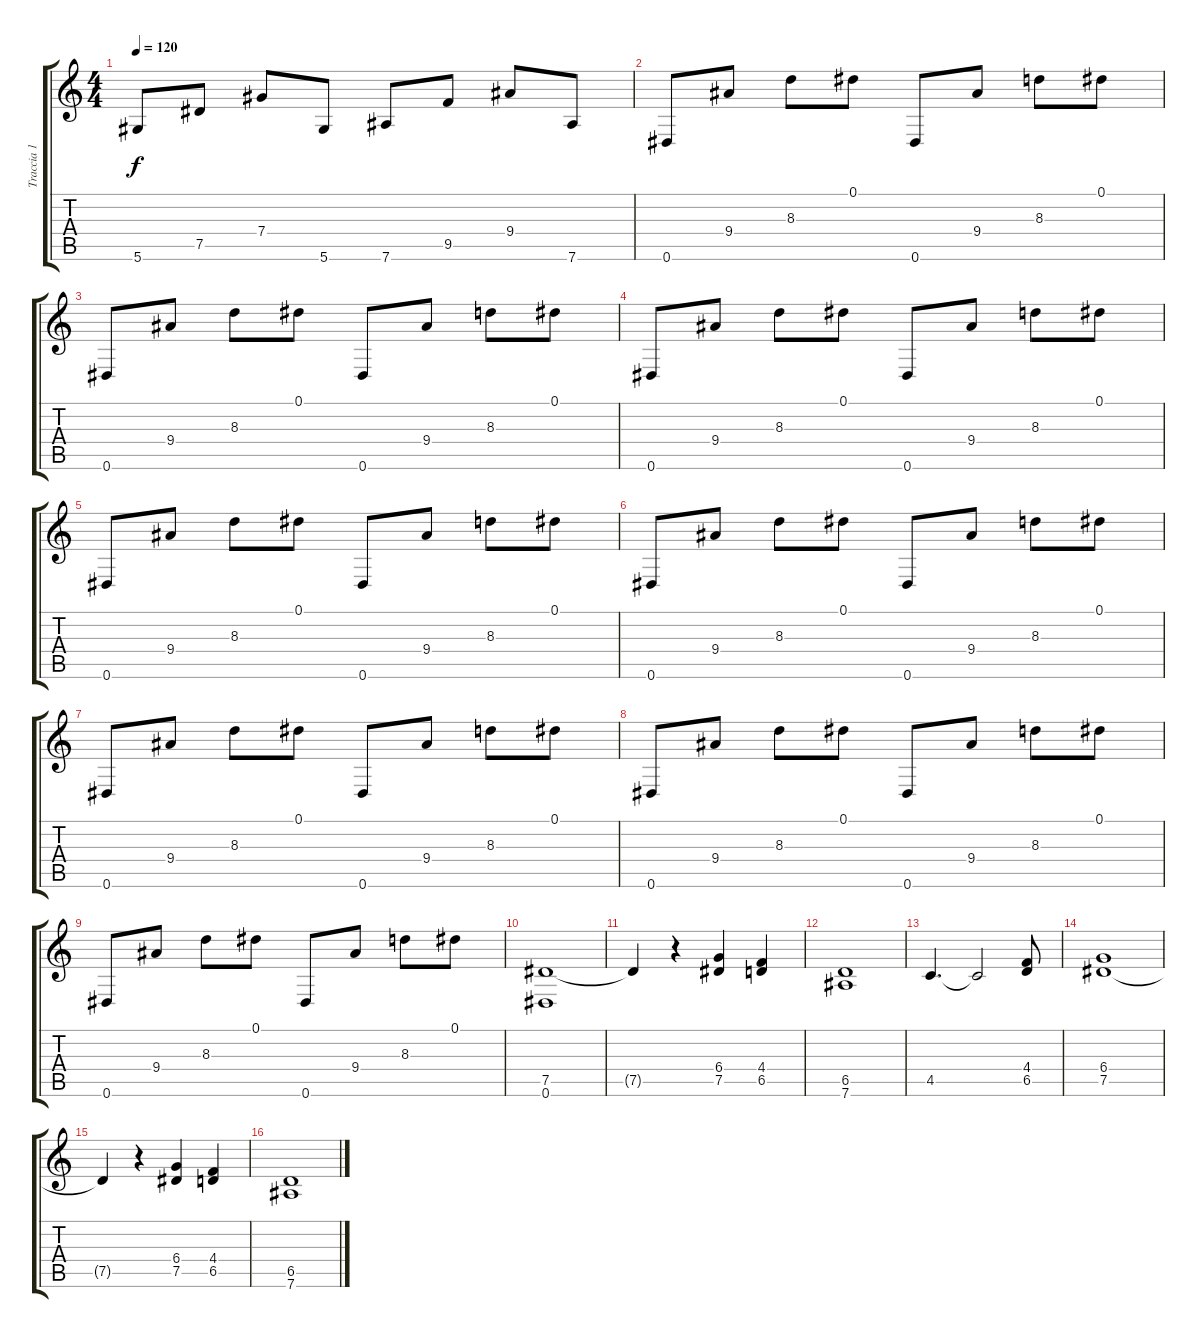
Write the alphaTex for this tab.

\track ("Traccia 1" "Traccia 1") {instrument acousticguitarsteel}
\staff {score tabs}
\tuning (Eb4 Bb3 Gb3 Db3 Ab2 Eb2) {hide}
\ts (4 4)
\tempo 120
\clef g2
\ks c
5.6.8{dy f} 7.5.8 7.4.8 5.6.8 7.6.8 9.5.8 9.4.8 7.6.8 |
0.6.8 9.4.8 8.3.8 0.1.8 0.6.8 9.4.8 8.3.8 0.1.8 |
0.6.8 9.4.8 8.3.8 0.1.8 0.6.8 9.4.8 8.3.8 0.1.8 |
0.6.8 9.4.8 8.3.8 0.1.8 0.6.8 9.4.8 8.3.8 0.1.8 |
0.6.8 9.4.8 8.3.8 0.1.8 0.6.8 9.4.8 8.3.8 0.1.8 |
0.6.8 9.4.8 8.3.8 0.1.8 0.6.8 9.4.8 8.3.8 0.1.8 |
0.6.8 9.4.8 8.3.8 0.1.8 0.6.8 9.4.8 8.3.8 0.1.8 |
0.6.8 9.4.8 8.3.8 0.1.8 0.6.8 9.4.8 8.3.8 0.1.8 |
0.6.8 9.4.8 8.3.8 0.1.8 0.6.8 9.4.8 8.3.8 0.1.8 |
(7.5 0.6).1 |
7.5{t}.4 r.4 (6.4 7.5).4 (4.4 6.5).4 |
(6.5 7.6).1 |
4.5.4{d} 4.5{t}.2 (4.4 6.5).8 |
(6.4 7.5).1 |
7.5{t}.4 r.4 (6.4 7.5).4 (4.4 6.5).4 |
(6.5 7.6).1
